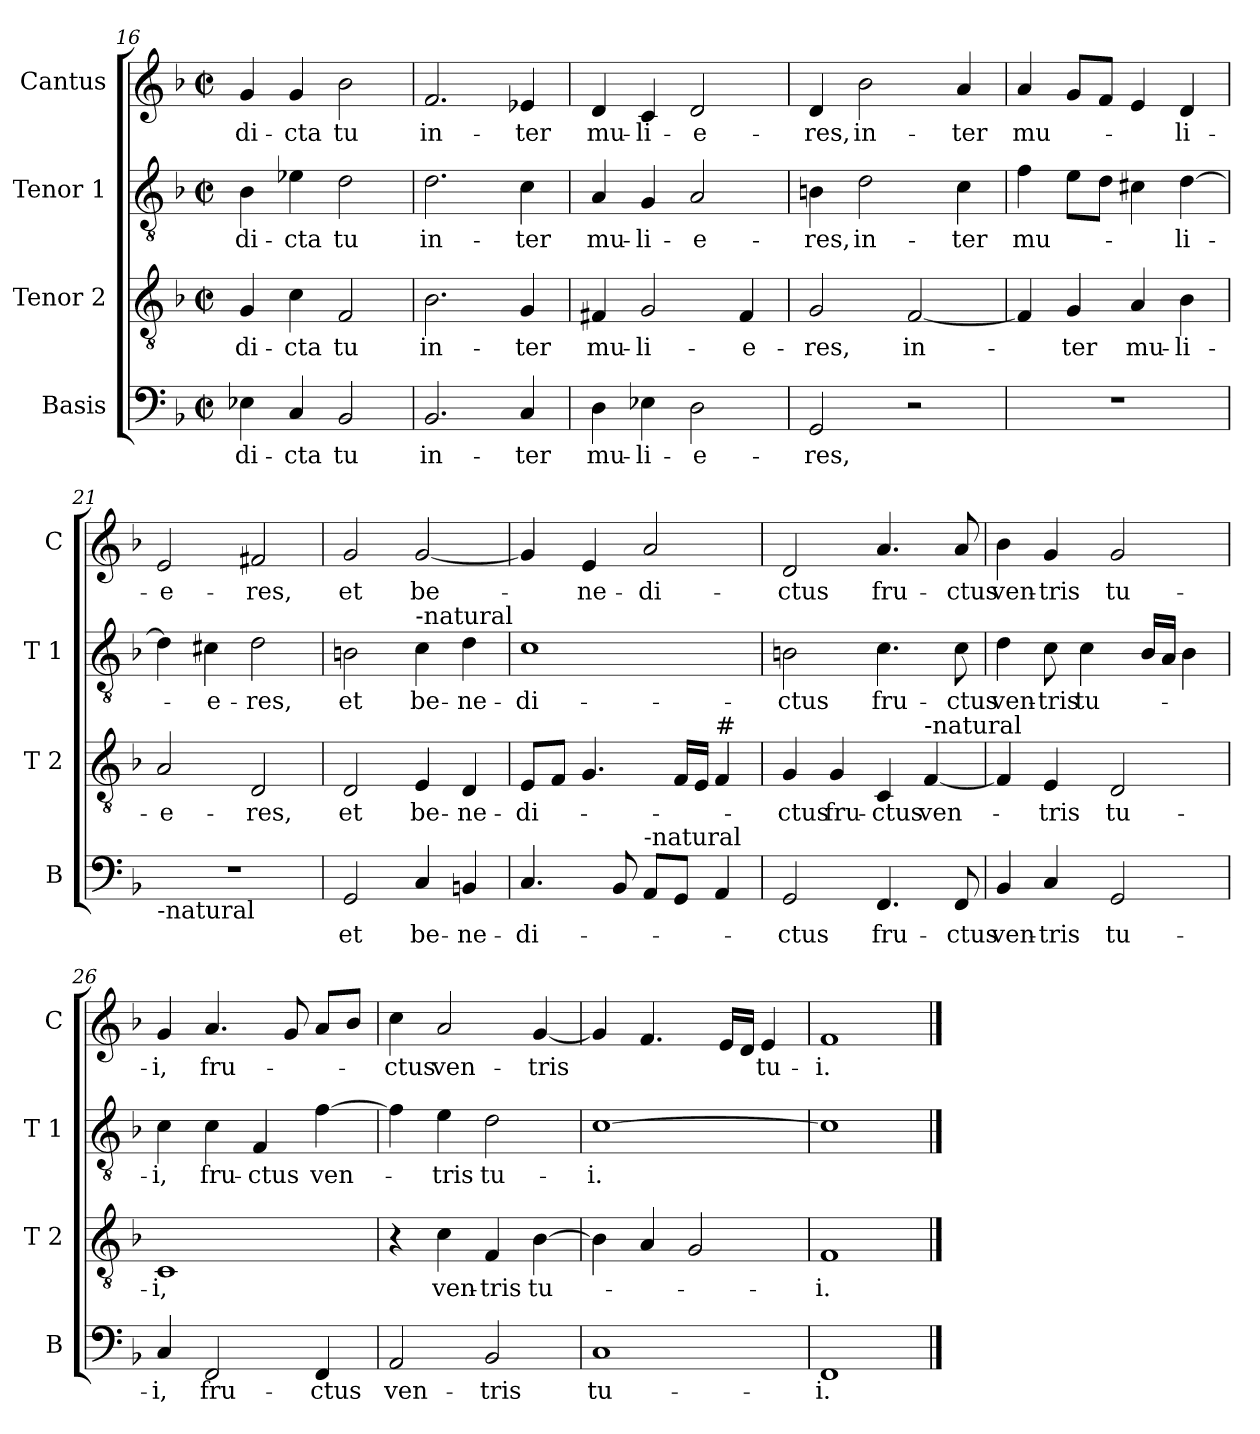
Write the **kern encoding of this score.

**kern	**text	**kern	**text	**kern	**text	**kern	**text
*part4	*part4	*part3	*part3	*part2	*part2	*part1	*part1
*staff4	*staff4	*staff3	*staff3	*staff2	*staff2	*staff1	*staff1
*I"Basis	*	*I"Tenor 2	*	*I"Tenor 1	*	*I"Cantus	*
*I'B	*	*I'T 2	*	*I'T 1	*	*I'C	*
*clefF4	*	*clefGv2	*	*clefGv2	*	*clefG2	*
*k[b-]	*	*k[b-]	*	*k[b-]	*	*k[b-]	*
*F:	*	*F:	*	*F:	*	*F:	*
*M2/2	*	*M2/2	*	*M2/2	*	*M2/2	*
*met(c|)	*	*met(c|)	*	*met(c|)	*	*met(c|)	*
=16	=16	=16	=16	=16	=16	=16	=16
!	!LO:LY:b	!	!LO:LY:b	!	!LO:LY:b	!	!LO:LY:b
4E-X\	-di-	4G/	-di-	4B-\	-di-	4g/	-di-
!	!LO:LY:b	!	!LO:LY:b	!	!LO:LY:b	!	!LO:LY:b
4C/	-cta	4c\	-cta	4e-X\	-cta	4g/	-cta
!	!LO:LY:b	!	!LO:LY:b	!	!LO:LY:b	!	!LO:LY:b
2BB-/	tu	2F/	tu	2d\	tu	2b-\	tu
=17	=17	=17	=17	=17	=17	=17	=17
!	!LO:LY:b	!	!LO:LY:b	!	!LO:LY:b	!	!LO:LY:b
2.BB-/	in-	2.B-\	in-	2.d\	in-	2.f/	in-
!	!LO:LY:b	!	!LO:LY:b	!	!LO:LY:b	!	!LO:LY:b
4C/	-ter	4G/	-ter	4c\	-ter	4e-X/	-ter
=18	=18	=18	=18	=18	=18	=18	=18
!	!LO:LY:b	!	!LO:LY:b	!	!LO:LY:b	!	!LO:LY:b
4D\	mu-	4F#X/	mu-	4A/	mu-	4d/	mu-
!	!LO:LY:b	!	!LO:LY:b	!	!LO:LY:b	!	!LO:LY:b
4E-X\	-li-	2G/	-li-	4G/	-li-	4c/	-li-
!	!LO:LY:b	!	!	!	!LO:LY:b	!	!LO:LY:b
2D\	-e-	.	.	2A/	-e-	2d/	-e-
!	!	!	!LO:LY:b	!	!	!	!
.	.	4F#/	-e-	.	.	.	.
=19	=19	=19	=19	=19	=19	=19	=19
!	!LO:LY:b	!	!LO:LY:b	!	!LO:LY:b	!	!LO:LY:b
2GG/	-res,	2G/	-res,	4Bn\	-res,	4d/	-res,
!	!	!	!	!	!LO:LY:b	!	!LO:LY:b
.	.	.	.	2d\	in-	2b-\	in-
!	!	!	!LO:LY:b	!	!	!	!
2r	.	[2F/	in-	.	.	.	.
!	!	!	!	!	!LO:LY:b	!	!LO:LY:b
.	.	.	.	4c\	-ter	4a/	-ter
!!LO:LB:g=z
=20	=20	=20	=20	=20	=20	=20	=20
!	!	!	!	!	!LO:LY:b	!	!LO:LY:b
1r	.	4F/]	.	4f\	mu-	4a/	mu-
!	!	!	!LO:LY:b	!	!	!	!
.	.	4G/	-ter	8e\L	.	8g/L	.
.	.	.	.	8d\J	.	8f/J	.
!	!	!	!LO:LY:b	!	!	!	!
.	.	4A/	mu-	4c#X\	.	4e/	.
!	!	!	!LO:LY:b	!	!LO:LY:b	!	!LO:LY:b
.	.	4B-\	-li-	[4d\	-li-	4d/	-li-
=21	=21	=21	=21	=21	=21	=21	=21
!LO:TX:b:t=-natural	!	!	!	!	!	!	!
!	!	!	!LO:LY:b	!	!	!	!LO:LY:b
1r	.	2A/	-e-	4d\]	.	2e/	-e-
!	!	!	!	!	!LO:LY:b	!	!
.	.	.	.	4c#X\	-e-	.	.
!	!	!	!LO:LY:b	!	!LO:LY:b	!	!LO:LY:b
.	.	2D/	-res,	2d\	-res,	2f#X/	-res,
=22	=22	=22	=22	=22	=22	=22	=22
!	!LO:LY:b	!	!LO:LY:b	!	!LO:LY:b	!	!LO:LY:b
2GG/	et	2D/	et	2Bn\	et	2g/	et
!	!	!	!	!LO:TX:a:t=-natural	!	!	!
!	!LO:LY:b	!	!LO:LY:b	!	!LO:LY:b	!	!LO:LY:b
4C/	be-	4E/	be-	4c\	be-	[2g/	be-
!	!LO:LY:b	!	!LO:LY:b	!	!LO:LY:b	!	!
4BBn/	-ne-	4D/	-ne-	4d\	-ne-	.	.
=23	=23	=23	=23	=23	=23	=23	=23
!	!LO:LY:b	!	!LO:LY:b	!	!LO:LY:b	!	!
4.C/	-di-	8E/L	-di-	1c	-di-	4g/]	.
.	.	8F/J	.	.	.	.	.
!	!	!	!	!	!	!	!LO:LY:b
.	.	4.G/	.	.	.	4e/	-ne-
8BB-/	.	.	.	.	.	.	.
!LO:TX:a:t=-natural	!	!	!	!	!	!	!
!	!	!	!	!	!	!	!LO:LY:b
8AA/L	.	.	.	.	.	2a/	-di-
8GG/J	.	16F/LL	.	.	.	.	.
.	.	16E/JJ	.	.	.	.	.
!	!	!LO:TX:a:t=#	!	!	!	!	!
4AA/	.	4F/	.	.	.	.	.
=24	=24	=24	=24	=24	=24	=24	=24
!	!LO:LY:b	!	!LO:LY:b	!	!LO:LY:b	!	!LO:LY:b
2GG/	-ctus	4G/	-ctus	2Bn\	-ctus	2d/	-ctus
!	!	!	!LO:LY:b	!	!	!	!
.	.	4G/	fru-	.	.	.	.
!	!LO:LY:b	!	!LO:LY:b	!	!LO:LY:b	!	!LO:LY:b
4.FF/	fru-	4C/	-ctus	4.c\	fru-	4.a/	fru-
!	!	!LO:TX:a:t=-natural	!	!	!	!	!
!	!	!	!LO:LY:b	!	!	!	!
.	.	[4F/	ven-	.	.	.	.
!	!LO:LY:b	!	!	!	!LO:LY:b	!	!LO:LY:b
8FF/	-ctus	.	.	8c\	-ctus	8a/	-ctus
!!LO:LB:g=z
=25	=25	=25	=25	=25	=25	=25	=25
!	!LO:LY:b	!	!	!	!LO:LY:b	!	!LO:LY:b
4BB-/	ven-	4F/]	.	4d\	ven-	4b-\	ven-
!	!LO:LY:b	!	!LO:LY:b	!	!LO:LY:b	!	!LO:LY:b
4C/	-tris	4E/	-tris	8c\	-tris	4g/	-tris
!	!	!	!	!	!LO:LY:b	!	!
.	.	.	.	4c\	tu-	.	.
!	!LO:LY:b	!	!LO:LY:b	!	!	!	!LO:LY:b
2GG/	tu-	2D/	tu-	.	.	2g/	tu-
.	.	.	.	16B-/LL	.	.	.
.	.	.	.	16A/JJ	.	.	.
.	.	.	.	4B-\	.	.	.
=26	=26	=26	=26	=26	=26	=26	=26
!	!LO:LY:b	!	!LO:LY:b	!	!LO:LY:b	!	!LO:LY:b
4C/	-i,	1C	-i,	4c\	-i,	4g/	-i,
!	!LO:LY:b	!	!	!	!LO:LY:b	!	!LO:LY:b
2FF/	fru-	.	.	4c\	fru-	4.a/	fru-
!	!	!	!	!	!LO:LY:b	!	!
.	.	.	.	4F/	-ctus	.	.
.	.	.	.	.	.	8g/	.
!	!LO:LY:b	!	!	!	!LO:LY:b	!	!
4FF/	-ctus	.	.	[4f\	ven-	8a/L	.
.	.	.	.	.	.	8b-/J	.
=27	=27	=27	=27	=27	=27	=27	=27
!	!LO:LY:b	!	!	!	!	!	!LO:LY:b
2AA/	ven-	4r	.	4f\]	.	4cc\	-ctus
!	!	!	!LO:LY:b	!	!LO:LY:b	!	!LO:LY:b
.	.	4c\	ven-	4e\	-tris	2a/	ven-
!	!LO:LY:b	!	!LO:LY:b	!	!LO:LY:b	!	!
2BB-/	-tris	4F/	-tris	2d\	tu-	.	.
!	!	!	!LO:LY:b	!	!	!	!LO:LY:b
.	.	[4B-\	tu-	.	.	[4g/	-tris
=28	=28	=28	=28	=28	=28	=28	=28
!	!LO:LY:b	!	!	!	!LO:LY:b	!	!
1C	tu-	4B-\]	.	[1c	-i.	4g/]	.
.	.	4A/	.	.	.	4.f/	.
.	.	2G/	.	.	.	.	.
.	.	.	.	.	.	16e/LL	.
.	.	.	.	.	.	16d/JJ	.
!	!	!	!	!	!	!	!LO:LY:b
.	.	.	.	.	.	4e/	tu-
=29	=29	=29	=29	=29	=29	=29	=29
!	!LO:LY:b	!	!LO:LY:b	!	!	!	!LO:LY:b
1FF	-i.	1F	-i.	1c]	.	1f	-i.
==	==	==	==	==	==	==	==
*-	*-	*-	*-	*-	*-	*-	*-
